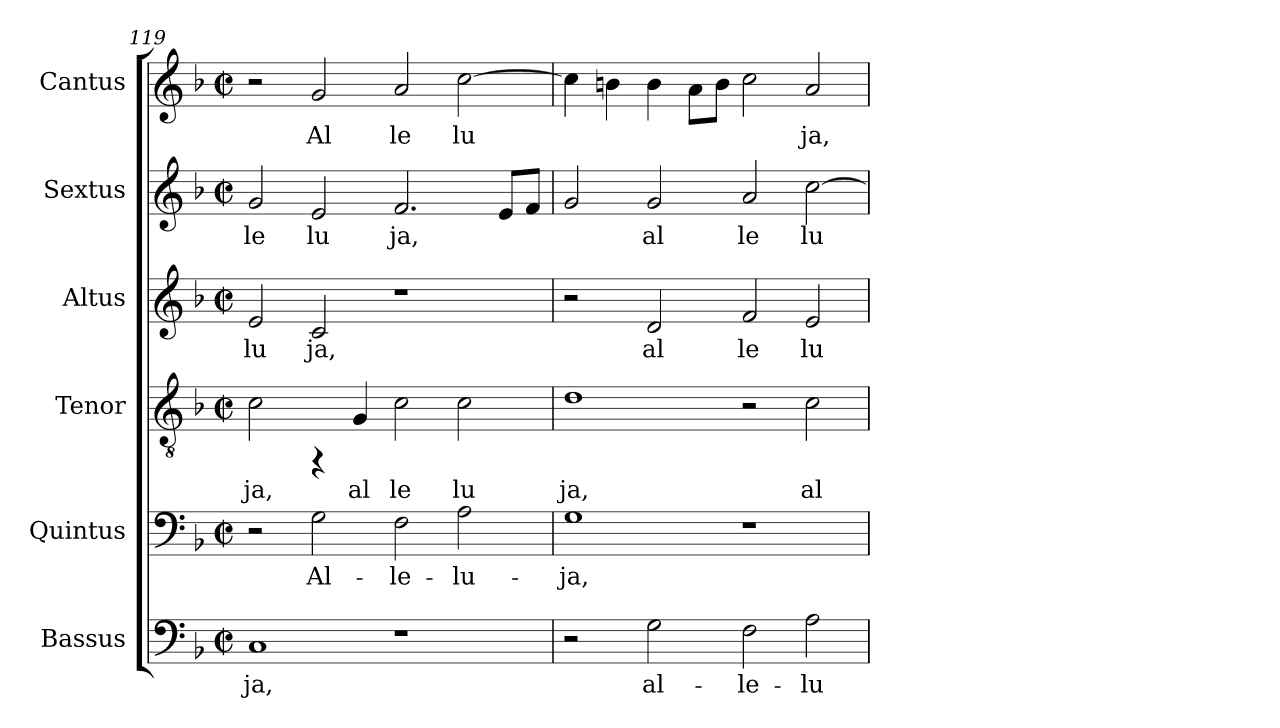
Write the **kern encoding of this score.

**kern	**text	**kern	**text	**kern	**text	**kern	**text	**kern	**text	**kern	**text
*part6	*part6	*part5	*part5	*part4	*part4	*part3	*part3	*part2	*part2	*part1	*part1
*staff6	*staff6	*staff5	*staff5	*staff4	*staff4	*staff3	*staff3	*staff2	*staff2	*staff1	*staff1
*I"Bassus	*	*I"Quintus	*	*I"Tenor	*	*I"Altus	*	*I"Sextus	*	*I"Cantus	*
!!LO:PB:g=z
*clefF4	*	*clefF4	*	*clefGv2	*	*clefG2	*	*clefG2	*	*clefG2	*
*k[b-]	*	*k[b-]	*	*k[b-]	*	*k[b-]	*	*k[b-]	*	*k[b-]	*
*F:	*	*F:	*	*F:	*	*F:	*	*F:	*	*F:	*
*M2/2	*	*M2/2	*	*M2/2	*	*M2/2	*	*M2/2	*	*M2/2	*
*met(c|)	*	*met(c|)	*	*met(c|)	*	*met(c|)	*	*met(c|)	*	*met(c|)	*
=119	=119	=119	=119	=119	=119	=119	=119	=119	=119	=119	=119
!	!LO:LY:b	!	!	!	!LO:LY:b	!	!LO:LY:b:cj	!	!LO:LY:b	!	!
1C	-ja,	2r	.	2c\	-ja,	2e/	-lu	2g/	le	2r	.
!	!	!	!LO:LY:b:cj	!	!	!	!LO:LY:b:cj	!	!LO:LY:b	!	!LO:LY:b
.	.	2G\	Al-	4rFF	.	2c/	ja,	2e/	lu	2g/	Al
!	!	!	!	!	!LO:LY:b	!	!	!	!	!	!
.	.	.	.	4G/	al	.	.	.	.	.	.
!	!	!	!LO:LY:b:cj	!	!LO:LY:b	!	!	!	!LO:LY:b	!	!LO:LY:b
1r	.	2F\	-le-	2c\	le	1r	.	2.f/	ja,	2a/	le
!	!	!	!LO:LY:b:cj	!	!LO:LY:b	!	!	!	!	!	!LO:LY:b
.	.	2A\	-lu-	2c\	lu	.	.	.	.	[>2cc\	lu
!	!	!	!	!	!	!	!	!	!LO:LY:b	!	!
.	.	.	.	.	.	.	.	8e/L	.	.	.
!	!	!	!	!	!	!	!	!	!LO:LY:b	!	!
.	.	.	.	.	.	.	.	8f/J	.	.	.
=120	=120	=120	=120	=120	=120	=120	=120	=120	=120	=120	=120
!	!	!	!LO:LY:b:cj	!	!LO:LY:b	!	!	!	!LO:LY:b	!	!LO:LY:b
2r	.	1G	-ja,	1d	ja,	2r	.	2g/	.	4cc\]	.
!	!	!	!	!	!	!	!	!	!	!	!LO:LY:b
.	.	.	.	.	.	.	.	.	.	4b\	.
!	!LO:LY:b	!	!	!	!	!	!LO:LY:b:cj	!	!LO:LY:b	!	!LO:LY:b
2G\	al-	.	.	.	.	2d/	al	2g/	al	4b\	.
!	!	!	!	!	!	!	!	!	!	!	!LO:LY:b
.	.	.	.	.	.	.	.	.	.	8a\L	.
!	!	!	!	!	!	!	!	!	!	!	!LO:LY:b
.	.	.	.	.	.	.	.	.	.	8b\J	.
!	!LO:LY:b	!	!	!	!	!	!LO:LY:b:cj	!	!LO:LY:b	!	!LO:LY:b
2F\	-le-	1r	.	2r	.	2f/	le	2a/	le	2cc\	.
!	!LO:LY:b	!	!	!	!LO:LY:b	!	!LO:LY:b:cj	!	!LO:LY:b	!	!LO:LY:b
2A\	-lu-	.	.	2c\	al	2e/	lu	[>2cc\	lu	2a/	ja,
=	=	=	=	=	=	=	=	=	=	=	=
*-	*-	*-	*-	*-	*-	*-	*-	*-	*-	*-	*-
